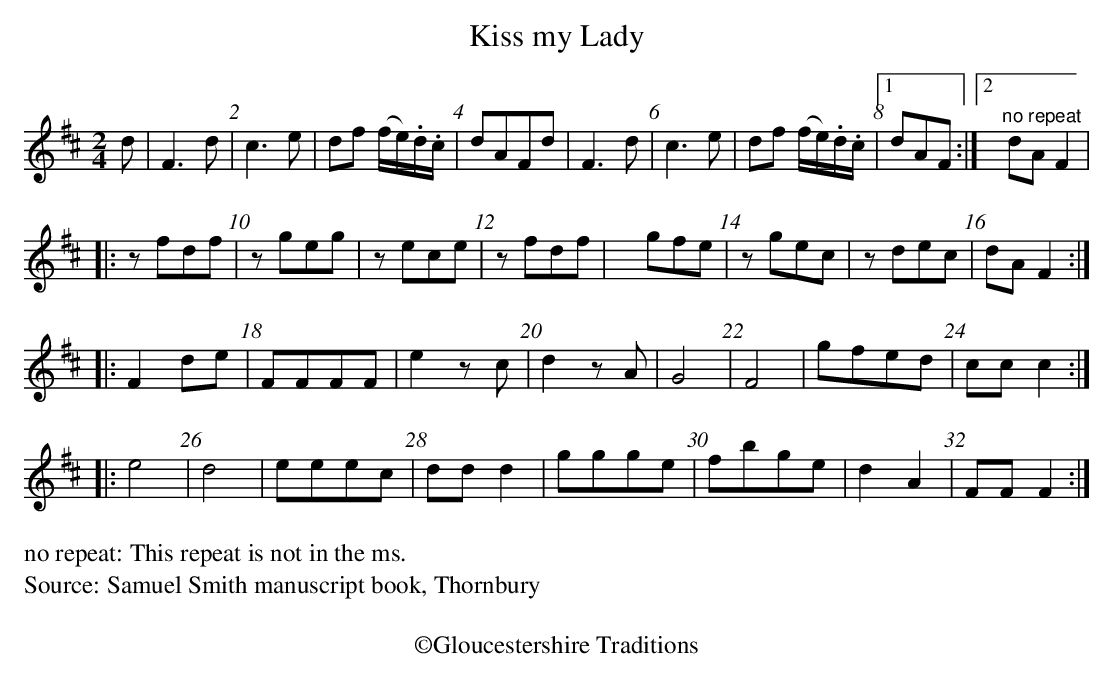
X:1
T:Kiss my Lady
L:1/8
M:2/4
K:D
d|F3d|c3e|df (f/e/).d/.c/|dAFd | F3d | c3e|df (f/e/).d/.c/|1dAF:|2"^no repeat"dAF2 |
|:zfdf | zgeg | zece | zfdf | xgfe | zgec | zdec | dAF2 :|
|:F2de | FFFF | e2zc | d2zA | G4 | F4 | gfed | ccc2 :|
|:e4 | d4 | eeec | ddd2 | ggge | fbge | d2A2 | FFF2 :|
